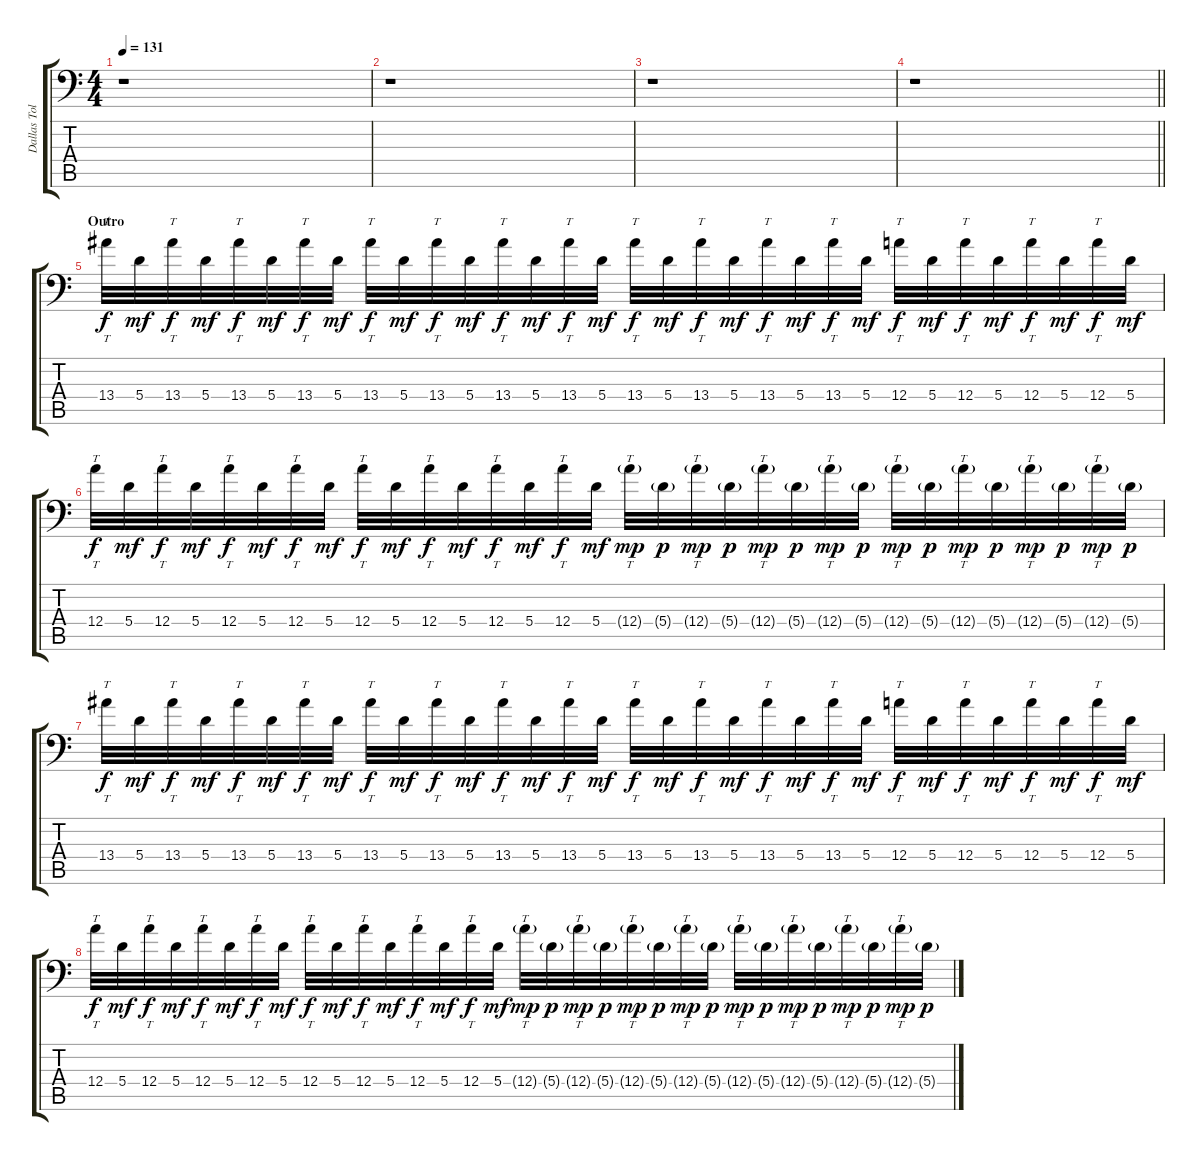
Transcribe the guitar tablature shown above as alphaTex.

\track ("Dallas Toler-Wade (Solo)" "Dallas Tol") {instrument distortionguitar}
\staff {score tabs}
\tuning (B3 Gb3 D3 A2 E2 A1) {hide}
\ts (4 4)
\tempo 131
\clef f4
\ks c
r.1{dy p} |
r.1 |
r.1 |
\barLineRight lightlight
r.1 |
\section ("" "Outro ")
13.4.32{tt dy f} 5.4.32{dy mf} 13.4.32{tt dy f} 5.4.32{dy mf} 13.4.32{tt dy f} 5.4.32{dy mf} 13.4.32{tt dy f} 5.4.32{dy mf} 13.4.32{tt dy f} 5.4.32{dy mf} 13.4.32{tt dy f} 5.4.32{dy mf} 13.4.32{tt dy f} 5.4.32{dy mf} 13.4.32{tt dy f} 5.4.32{dy mf} 13.4.32{tt dy f} 5.4.32{dy mf} 13.4.32{tt dy f} 5.4.32{dy mf} 13.4.32{tt dy f} 5.4.32{dy mf} 13.4.32{tt dy f} 5.4.32{dy mf} 12.4.32{tt dy f} 5.4.32{dy mf} 12.4.32{tt dy f} 5.4.32{dy mf} 12.4.32{tt dy f} 5.4.32{dy mf} 12.4.32{tt dy f} 5.4.32{dy mf} |
12.4.32{tt dy f} 5.4.32{dy mf} 12.4.32{tt dy f} 5.4.32{dy mf} 12.4.32{tt dy f} 5.4.32{dy mf} 12.4.32{tt dy f} 5.4.32{dy mf} 12.4.32{tt dy f} 5.4.32{dy mf} 12.4.32{tt dy f} 5.4.32{dy mf} 12.4.32{tt dy f} 5.4.32{dy mf} 12.4.32{tt dy f} 5.4.32{dy mf} 12.4{g}.32{tt dy mp} 5.4{g}.32{dy p} 12.4{g}.32{tt dy mp} 5.4{g}.32{dy p} 12.4{g}.32{tt dy mp} 5.4{g}.32{dy p} 12.4{g}.32{tt dy mp} 5.4{g}.32{dy p} 12.4{g}.32{tt dy mp} 5.4{g}.32{dy p} 12.4{g}.32{tt dy mp} 5.4{g}.32{dy p} 12.4{g}.32{tt dy mp} 5.4{g}.32{dy p} 12.4{g}.32{tt dy mp} 5.4{g}.32{dy p} |
13.4.32{tt dy f} 5.4.32{dy mf} 13.4.32{tt dy f} 5.4.32{dy mf} 13.4.32{tt dy f} 5.4.32{dy mf} 13.4.32{tt dy f} 5.4.32{dy mf} 13.4.32{tt dy f} 5.4.32{dy mf} 13.4.32{tt dy f} 5.4.32{dy mf} 13.4.32{tt dy f} 5.4.32{dy mf} 13.4.32{tt dy f} 5.4.32{dy mf} 13.4.32{tt dy f} 5.4.32{dy mf} 13.4.32{tt dy f} 5.4.32{dy mf} 13.4.32{tt dy f} 5.4.32{dy mf} 13.4.32{tt dy f} 5.4.32{dy mf} 12.4.32{tt dy f} 5.4.32{dy mf} 12.4.32{tt dy f} 5.4.32{dy mf} 12.4.32{tt dy f} 5.4.32{dy mf} 12.4.32{tt dy f} 5.4.32{dy mf} |
12.4.32{tt dy f} 5.4.32{dy mf} 12.4.32{tt dy f} 5.4.32{dy mf} 12.4.32{tt dy f} 5.4.32{dy mf} 12.4.32{tt dy f} 5.4.32{dy mf} 12.4.32{tt dy f} 5.4.32{dy mf} 12.4.32{tt dy f} 5.4.32{dy mf} 12.4.32{tt dy f} 5.4.32{dy mf} 12.4.32{tt dy f} 5.4.32{dy mf} 12.4{g}.32{tt dy mp} 5.4{g}.32{dy p} 12.4{g}.32{tt dy mp} 5.4{g}.32{dy p} 12.4{g}.32{tt dy mp} 5.4{g}.32{dy p} 12.4{g}.32{tt dy mp} 5.4{g}.32{dy p} 12.4{g}.32{tt dy mp} 5.4{g}.32{dy p} 12.4{g}.32{tt dy mp} 5.4{g}.32{dy p} 12.4{g}.32{tt dy mp} 5.4{g}.32{dy p} 12.4{g}.32{tt dy mp} 5.4{g}.32{dy p}
